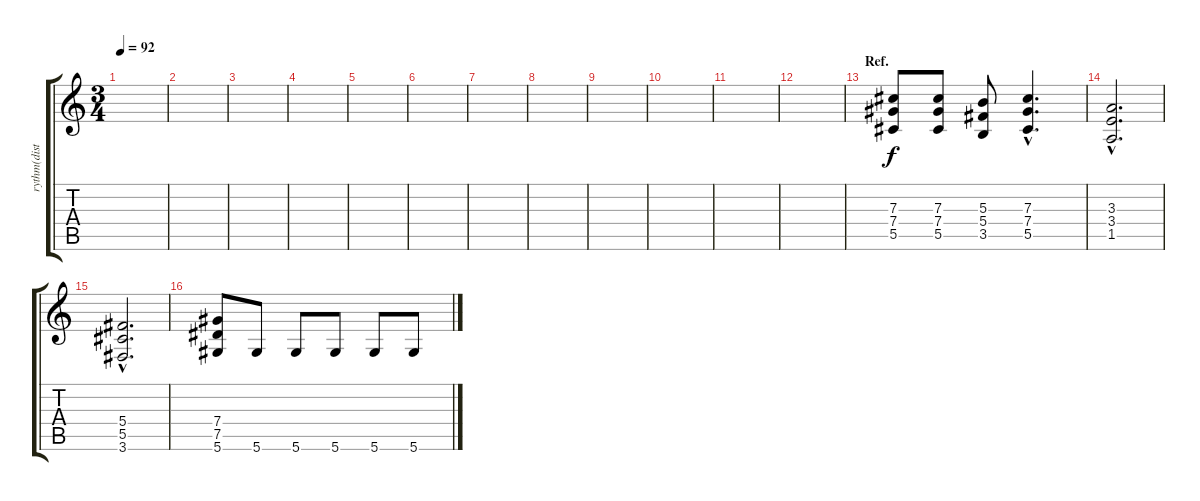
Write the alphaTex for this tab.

\track ("rythm(dist)" "rythm(dist") {instrument distortionguitar}
\staff {score tabs}
\tuning (Eb4 Bb3 Gb3 Db3 Ab2 Eb2) {hide}
\ts (3 4)
\tempo 92
\clef g2
\ks c
|
|
|
|
|
|
|
|
|
|
|
|
\section ("" "Ref.")
(7.3 7.4 5.5).8 (7.3 7.4 5.5).8 (5.3 5.4 3.5).8 (7.3{hac} 7.4{hac} 5.5{hac}).4{d} |
(3.3{hac} 3.4{hac} 1.5{hac}).2{d} |
(5.4{hac} 5.5{hac} 3.6{hac}).2{d} |
(7.4 7.5 5.6).8 5.6.8 5.6.8 5.6.8 5.6.8 5.6.8
